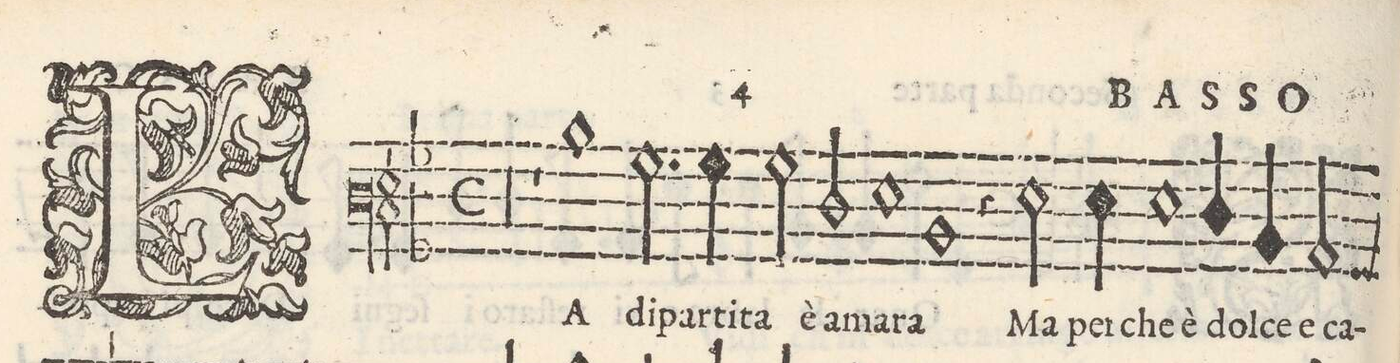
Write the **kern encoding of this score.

**kern	**text
*I"BASSO	*
*clefF3	*
*k[b-]	*
*met(C)	*
*M2/1	*
00r	.
=2-	=2-
=3-	=3-
1r	.
1d	LA
=4-	=4-
2.B-\	dipar-
4B-\	-ti-
2B-\	-ta
2F/	è a-
=5-	=5-
1G	-ma-
1D	-ra
=6-	=6-
4r	.
2G\	Ma
4G\	per-
1G	-che è
=7-	=7-
4F/	dol-
4D/	-ce e
2C/	ca-
*custos:BB-	*
*-	*-
